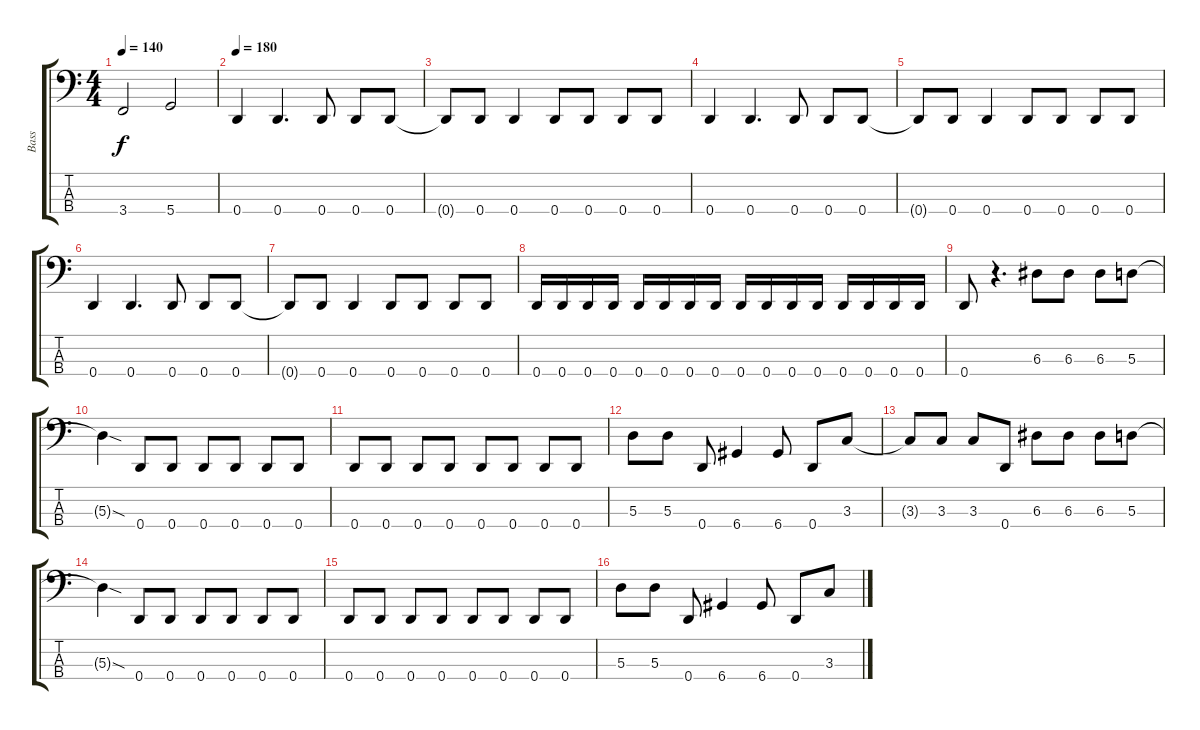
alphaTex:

\track ("Bass" "Bass") {instrument electricbasspick}
\staff {score tabs}
\tuning (G2 D2 A1 D1) {hide}
\ts (4 4)
\tempo 140
\clef f4
\ks c
3.4.2{dy f} 5.4.2 |
\tempo 180
0.4.4 0.4.4{d} 0.4.8 0.4.8 0.4.8 |
0.4{t}.8 0.4.8 0.4.4 0.4.8 0.4.8 0.4.8 0.4.8 |
0.4.4 0.4.4{d} 0.4.8 0.4.8 0.4.8 |
0.4{t}.8 0.4.8 0.4.4 0.4.8 0.4.8 0.4.8 0.4.8 |
0.4.4 0.4.4{d} 0.4.8 0.4.8 0.4.8 |
0.4{t}.8 0.4.8 0.4.4 0.4.8 0.4.8 0.4.8 0.4.8 |
0.4.16 0.4.16 0.4.16 0.4.16 0.4.16 0.4.16 0.4.16 0.4.16 0.4.16 0.4.16 0.4.16 0.4.16 0.4.16 0.4.16 0.4.16 0.4.16 |
0.4.8 r.4{d} 6.3.8 6.3.8 6.3.8 5.3.8 |
5.3{sod t}.4 0.4.8 0.4.8 0.4.8 0.4.8 0.4.8 0.4.8 |
0.4.8 0.4.8 0.4.8 0.4.8 0.4.8 0.4.8 0.4.8 0.4.8 |
5.3.8 5.3.8 0.4.8 6.4.4 6.4.8 0.4.8 3.3.8 |
3.3{t}.8 3.3.8 3.3.8 0.4.8 6.3.8 6.3.8 6.3.8 5.3.8 |
5.3{sod t}.4 0.4.8 0.4.8 0.4.8 0.4.8 0.4.8 0.4.8 |
0.4.8 0.4.8 0.4.8 0.4.8 0.4.8 0.4.8 0.4.8 0.4.8 |
5.3.8 5.3.8 0.4.8 6.4.4 6.4.8 0.4.8 3.3.8
